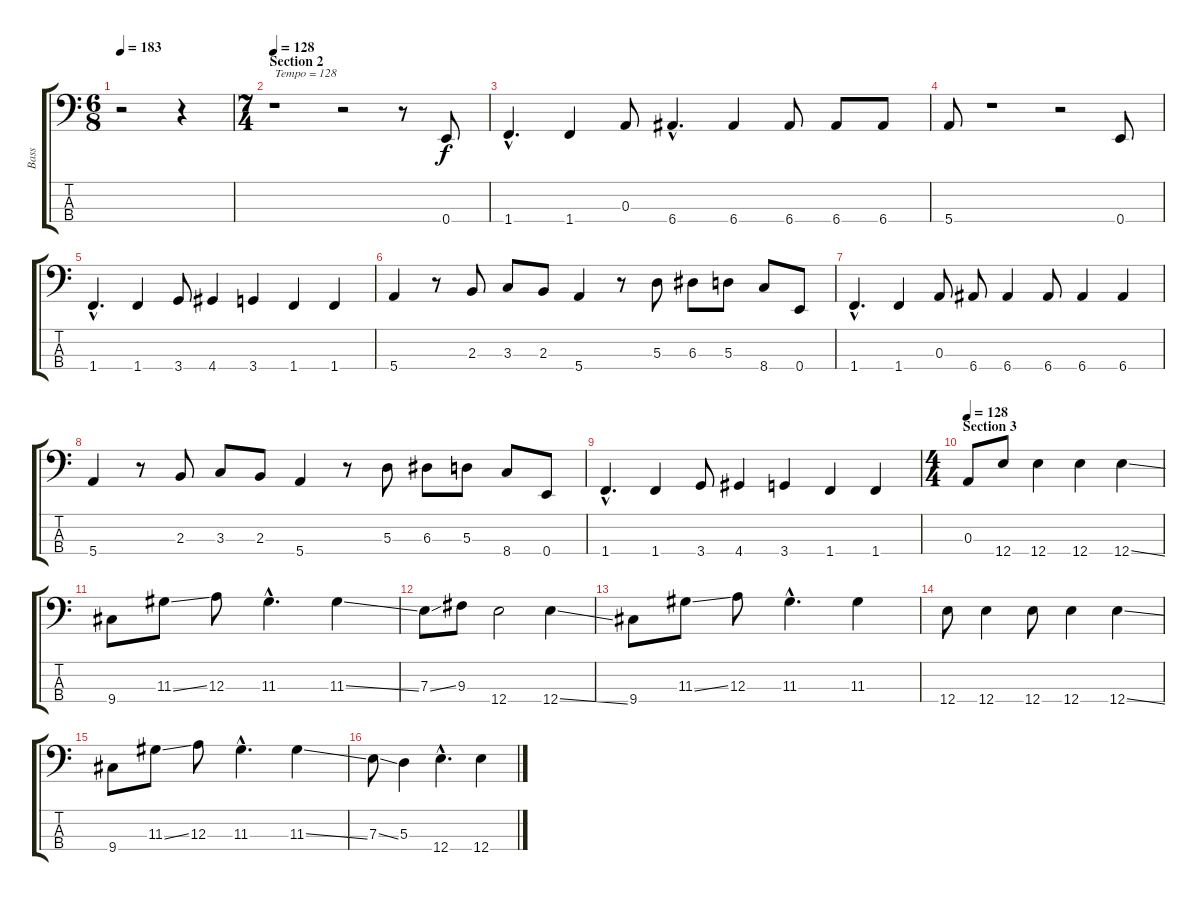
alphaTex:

\track ("Bass" "Bass") {instrument electricbassfinger}
\staff {score tabs}
\tuning (G2 D2 A1 E1) {hide}
\ts (6 8)
\tempo 183
\clef f4
\ks c
r.2{dy f} r.4 |
\ts (7 4)
\section ("" "Section 2")
\tempo 128
r.1{txt "Tempo = 128"} r.2 r.8 0.4.8 |
1.4{hac}.4{d} 1.4.4 0.3.8 6.4{hac}.4{d} 6.4.4 6.4.8 6.4.8 6.4.8 |
5.4.8 r.1 r.2 0.4.8 |
1.4{hac}.4{d} 1.4.4 3.4.8 4.4.4 3.4.4 1.4.4 1.4.4 |
5.4.4 r.8 2.3.8 3.3.8 2.3.8 5.4.4 r.8 5.3.8 6.3.8 5.3.8 8.4.8 0.4.8 |
1.4{hac}.4{d} 1.4.4 0.3.8 6.4.8 6.4.4 6.4.8 6.4.4 6.4.4 |
5.4.4 r.8 2.3.8 3.3.8 2.3.8 5.4.4 r.8 5.3.8 6.3.8 5.3.8 8.4.8 0.4.8 |
1.4{hac}.4{d} 1.4.4 3.4.8 4.4.4 3.4.4 1.4.4 1.4.4 |
\ts (4 4)
\section ("" "Section 3")
\tempo 128
0.3.8 12.4.8 12.4.4 12.4.4 12.4{ss}.4 |
9.4.8 11.3{ss}.8 12.3.8 11.3{hac}.4{d} 11.3{ss}.4 |
7.3{ss}.8 9.3.8 12.4.2 12.4{ss}.4 |
9.4.8 11.3{ss}.8 12.3.8 11.3{hac}.4{d} 11.3.4 |
12.4.8 12.4.4 12.4.8 12.4.4 12.4{ss}.4 |
9.4.8 11.3{ss}.8 12.3.8 11.3{hac}.4{d} 11.3{ss}.4 |
7.3{ss}.8 5.3.4 12.4{hac}.4{d} 12.4{ss}.4
